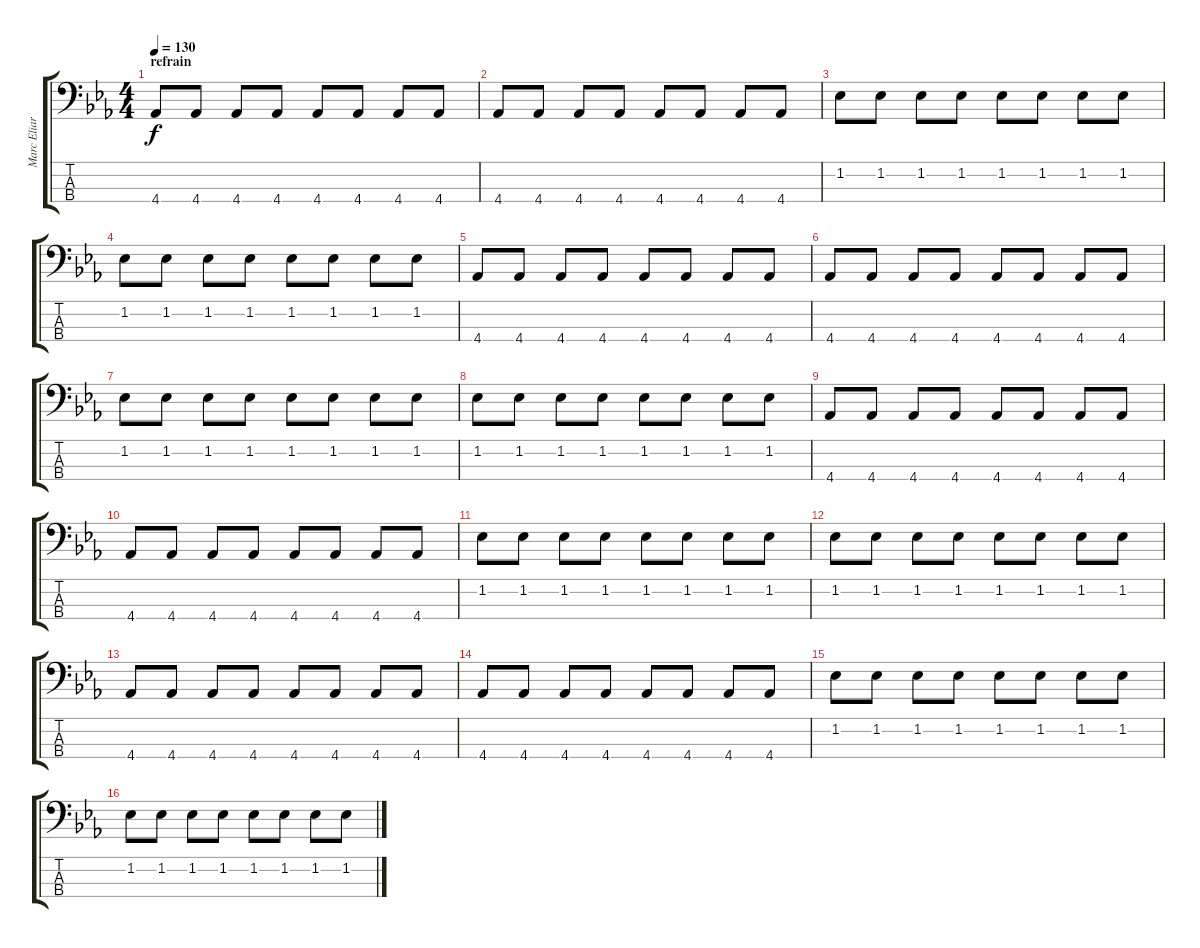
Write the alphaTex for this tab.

\track ("Marc Eliard " "Marc Eliar") {instrument electricbassfinger}
\staff {score tabs}
\tuning (G2 D2 A1 E1) {hide}
\ts (4 4)
\section ("" "refrain")
\tempo 130
\clef f4
\ks eb
4.4.8{dy f} 4.4.8 4.4.8 4.4.8 4.4.8 4.4.8 4.4.8 4.4.8 |
4.4.8 4.4.8 4.4.8 4.4.8 4.4.8 4.4.8 4.4.8 4.4.8 |
1.2.8 1.2.8 1.2.8 1.2.8 1.2.8 1.2.8 1.2.8 1.2.8 |
1.2.8 1.2.8 1.2.8 1.2.8 1.2.8 1.2.8 1.2.8 1.2.8 |
4.4.8 4.4.8 4.4.8 4.4.8 4.4.8 4.4.8 4.4.8 4.4.8 |
4.4.8 4.4.8 4.4.8 4.4.8 4.4.8 4.4.8 4.4.8 4.4.8 |
1.2.8 1.2.8 1.2.8 1.2.8 1.2.8 1.2.8 1.2.8 1.2.8 |
1.2.8 1.2.8 1.2.8 1.2.8 1.2.8 1.2.8 1.2.8 1.2.8 |
4.4.8 4.4.8 4.4.8 4.4.8 4.4.8 4.4.8 4.4.8 4.4.8 |
4.4.8 4.4.8 4.4.8 4.4.8 4.4.8 4.4.8 4.4.8 4.4.8 |
1.2.8 1.2.8 1.2.8 1.2.8 1.2.8 1.2.8 1.2.8 1.2.8 |
1.2.8 1.2.8 1.2.8 1.2.8 1.2.8 1.2.8 1.2.8 1.2.8 |
4.4.8 4.4.8 4.4.8 4.4.8 4.4.8 4.4.8 4.4.8 4.4.8 |
4.4.8 4.4.8 4.4.8 4.4.8 4.4.8 4.4.8 4.4.8 4.4.8 |
1.2.8 1.2.8 1.2.8 1.2.8 1.2.8 1.2.8 1.2.8 1.2.8 |
1.2.8 1.2.8 1.2.8 1.2.8 1.2.8 1.2.8 1.2.8 1.2.8
